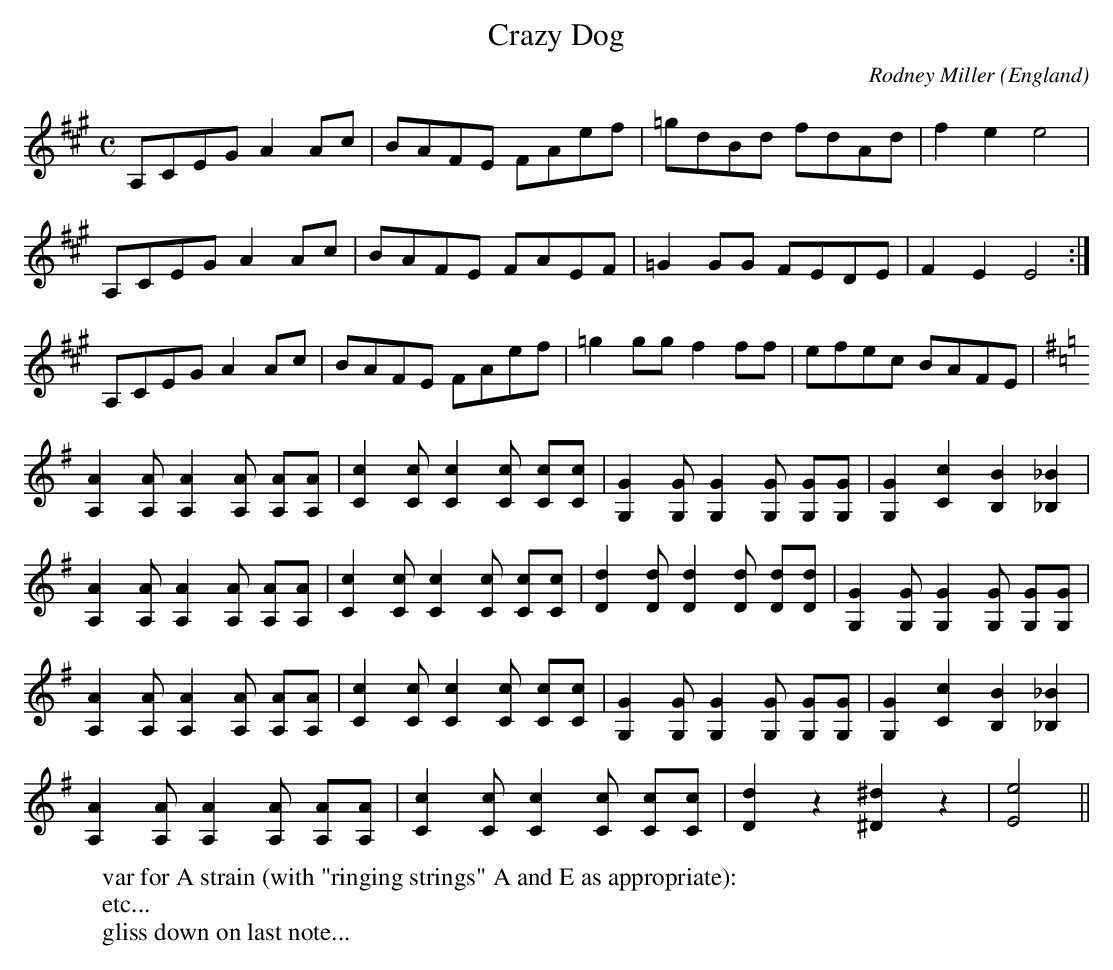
X:1
T:Crazy Dog
O:England
M:C
L:1/8
C:Rodney Miller
K:A
A,CEG A2 Ac|BAFE FAef|=gdBd fdAd|f2 e2 e4|
A,CEG A2 Ac|BAFE FAEF|=G2 GG FEDE|F2 E2 E4:|
W:var for A strain (with "ringing strings" A and E as appropriate):
A,CEG A2 Ac|BAFE FAef|=g2 gg f2 ff|efec BAFE|
W:etc...
K:G
[A,2A2] [A,A] [A,2A2] [A,A] [A,A][A,A]|[C2c2] [Cc] [C2c2] [Cc] [Cc][Cc]|\
[G,2G2] [G,G] [G,2G2] [G,G] [G,G][G,G]|[G,2G2] [C2c2] [B,2B2] [_B,2_B2]|
[A,2A2] [A,A] [A,2A2] [A,A] [A,A][A,A]|[C2c2] [Cc] [C2c2] [Cc] [Cc][Cc]|\
[D2d2] [Dd] [D2d2] [Dd] [Dd][Dd]|[G,2G2] [G,G] [G,2G2] [G,G] [G,G][G,G]|
[A,2A2] [A,A] [A,2A2] [A,A] [A,A][A,A]|[C2c2] [Cc] [C2c2] [Cc] [Cc][Cc]|\
[G,2G2] [G,G] [G,2G2] [G,G] [G,G][G,G]|[G,2G2] [C2c2] [B,2B2] [_B,2_B2]|
[A,2A2] [A,A] [A,2A2] [A,A] [A,A][A,A]|[C2c2] [Cc] [C2c2] [Cc] [Cc][Cc]|\
[D2d2] z2 [^D2^d2] z2|[E4e4]||
W:gliss down on last note...
